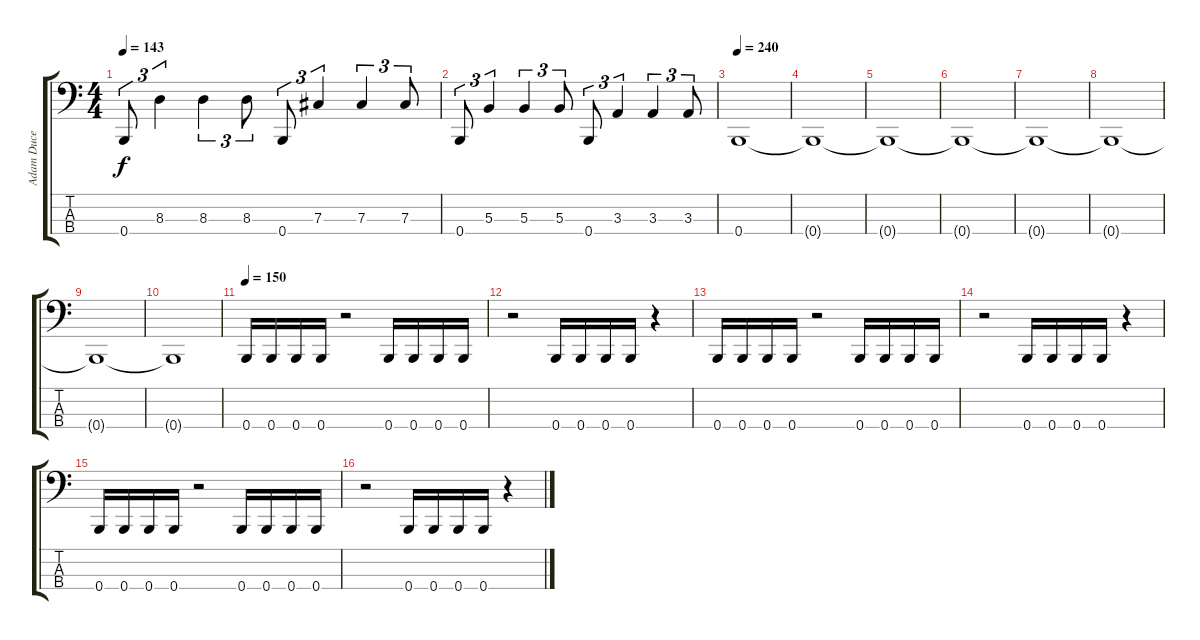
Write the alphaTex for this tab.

\track ("Adam Duce" "Adam Duce") {instrument electricbassfinger}
\staff {score tabs}
\tuning (E2 B1 Gb1 B0) {hide}
\ts (4 4)
\tempo 143
\clef f4
\ks c
0.4.8{tu (3 2) dy f} 8.3.4{tu (3 2)} 8.3.4{tu (3 2)} 8.3.8{tu (3 2)} 0.4.8{tu (3 2)} 7.3.4{tu (3 2)} 7.3.4{tu (3 2)} 7.3.8{tu (3 2)} |
0.4.8{tu (3 2)} 5.3.4{tu (3 2)} 5.3.4{tu (3 2)} 5.3.8{tu (3 2)} 0.4.8{tu (3 2)} 3.3.4{tu (3 2)} 3.3.4{tu (3 2)} 3.3.8{tu (3 2)} |
\tempo 240
0.4.1 |
0.4{t}.1 |
0.4{t}.1 |
0.4{t}.1 |
0.4{t}.1 |
0.4{t}.1 |
0.4{t}.1 |
0.4{t}.1 |
\tempo 150
0.4.16 0.4.16 0.4.16 0.4.16 r.2 0.4.16 0.4.16 0.4.16 0.4.16 |
r.2 0.4.16 0.4.16 0.4.16 0.4.16 r.4 |
0.4.16 0.4.16 0.4.16 0.4.16 r.2 0.4.16 0.4.16 0.4.16 0.4.16 |
r.2 0.4.16 0.4.16 0.4.16 0.4.16 r.4 |
0.4.16 0.4.16 0.4.16 0.4.16 r.2 0.4.16 0.4.16 0.4.16 0.4.16 |
r.2 0.4.16 0.4.16 0.4.16 0.4.16 r.4
